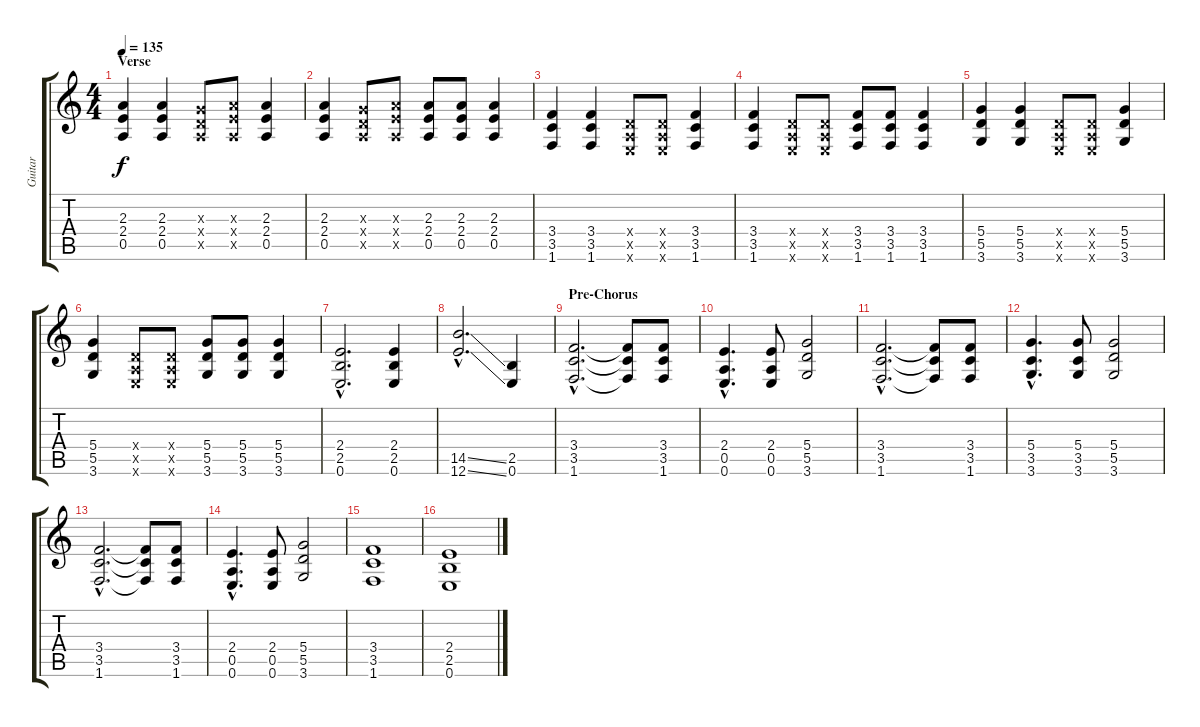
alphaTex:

\track ("Guitar" "Guitar") {instrument distortionguitar}
\staff {score tabs}
\tuning (E4 B3 G3 D3 A2 E2) {hide}
\ts (4 4)
\section ("" "Verse")
\tempo 135
\clef g2
\ks c
(2.3 2.4 0.5).4{dy f} (2.3 2.4 0.5).4 (0.3{x} 0.4{x} 0.5{x}).8 (2.3{x} 2.4{x} 0.5{x}).8 (2.3 2.4 0.5).4 |
(2.3 2.4 0.5).4 (0.3{x} 0.4{x} 0.5{x}).8 (2.3{x} 2.4{x} 0.5{x}).8 (2.3 2.4 0.5).8 (2.3 2.4 0.5).8 (2.3 2.4 0.5).4 |
(3.4 3.5 1.6).4 (3.4 3.5 1.6).4 (0.4{x} 0.5{x} 0.6{x}).8 (0.4{x} 0.5{x} 0.6{x}).8 (3.4 3.5 1.6).4 |
(3.4 3.5 1.6).4 (0.4{x} 0.5{x} 0.6{x}).8 (0.4{x} 0.5{x} 0.6{x}).8 (3.4 3.5 1.6).8 (3.4 3.5 1.6).8 (3.4 3.5 1.6).4 |
(5.4 5.5 3.6).4 (5.4 5.5 3.6).4 (0.4{x} 0.5{x} 0.6{x}).8 (0.4{x} 0.5{x} 0.6{x}).8 (5.4 5.5 3.6).4 |
(5.4 5.5 3.6).4 (0.4{x} 0.5{x} 0.6{x}).8 (0.4{x} 0.5{x} 0.6{x}).8 (5.4 5.5 3.6).8 (5.4 5.5 3.6).8 (5.4 5.5 3.6).4 |
(2.4{hac} 2.5{hac} 0.6{hac}).2{d} (2.4 2.5 0.6).4 |
(14.5{ss hac} 12.6{ss hac}).2{d} (2.5 0.6).4 |
\section ("" "Pre-Chorus")
(3.4{hac} 3.5{hac} 1.6{hac}).2{d} (3.4{t} 3.5{t} 1.6{t}).8 (3.4 3.5 1.6).8 |
(2.4{hac} 0.5{hac} 0.6{hac}).4{d} (2.4 0.5 0.6).8 (5.4 5.5 3.6).2 |
(3.4{hac} 3.5{hac} 1.6{hac}).2{d} (3.4{t} 3.5{t} 1.6{t}).8 (3.4 3.5 1.6).8 |
(5.4{hac} 3.5{hac} 3.6{hac}).4{d} (5.4 3.5 3.6).8 (5.4 5.5 3.6).2 |
(3.4{hac} 3.5{hac} 1.6{hac}).2{d} (3.4{t} 3.5{t} 1.6{t}).8 (3.4 3.5 1.6).8 |
(2.4{hac} 0.5{hac} 0.6{hac}).4{d} (2.4 0.5 0.6).8 (5.4 5.5 3.6).2 |
(3.4 3.5 1.6).1 |
(2.4 2.5 0.6).1
